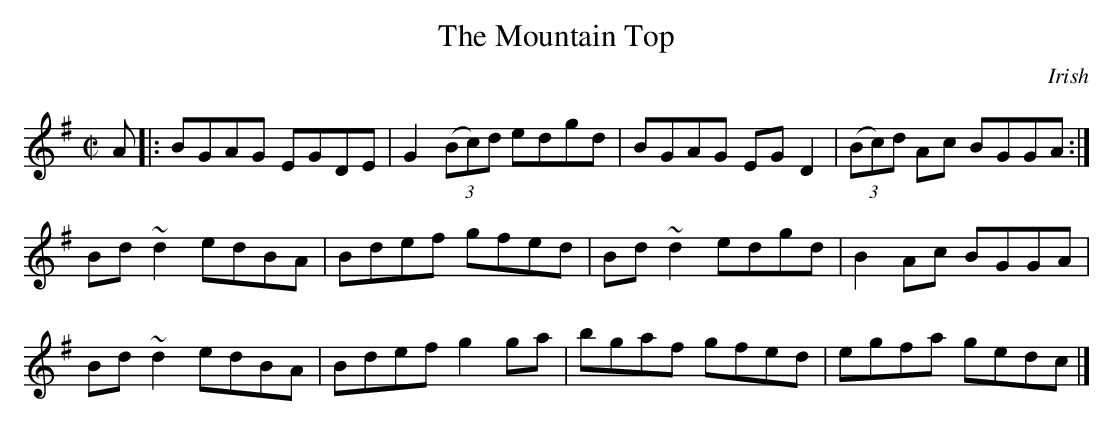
X:1
T:The Mountain Top
M:C|
K:G
A |: BGAG EGDE | G2 (3(Bc)d edgd | BGAG EG D2 | (3(Bc)d Ac BGGA :|
Bd ~d2 edBA | Bdef gfed | Bd ~d2 edgd | B2 Ac BGGA |
Bd ~d2 edBA | Bdef g2 ga | bgaf gfed | egfa gedc |]
